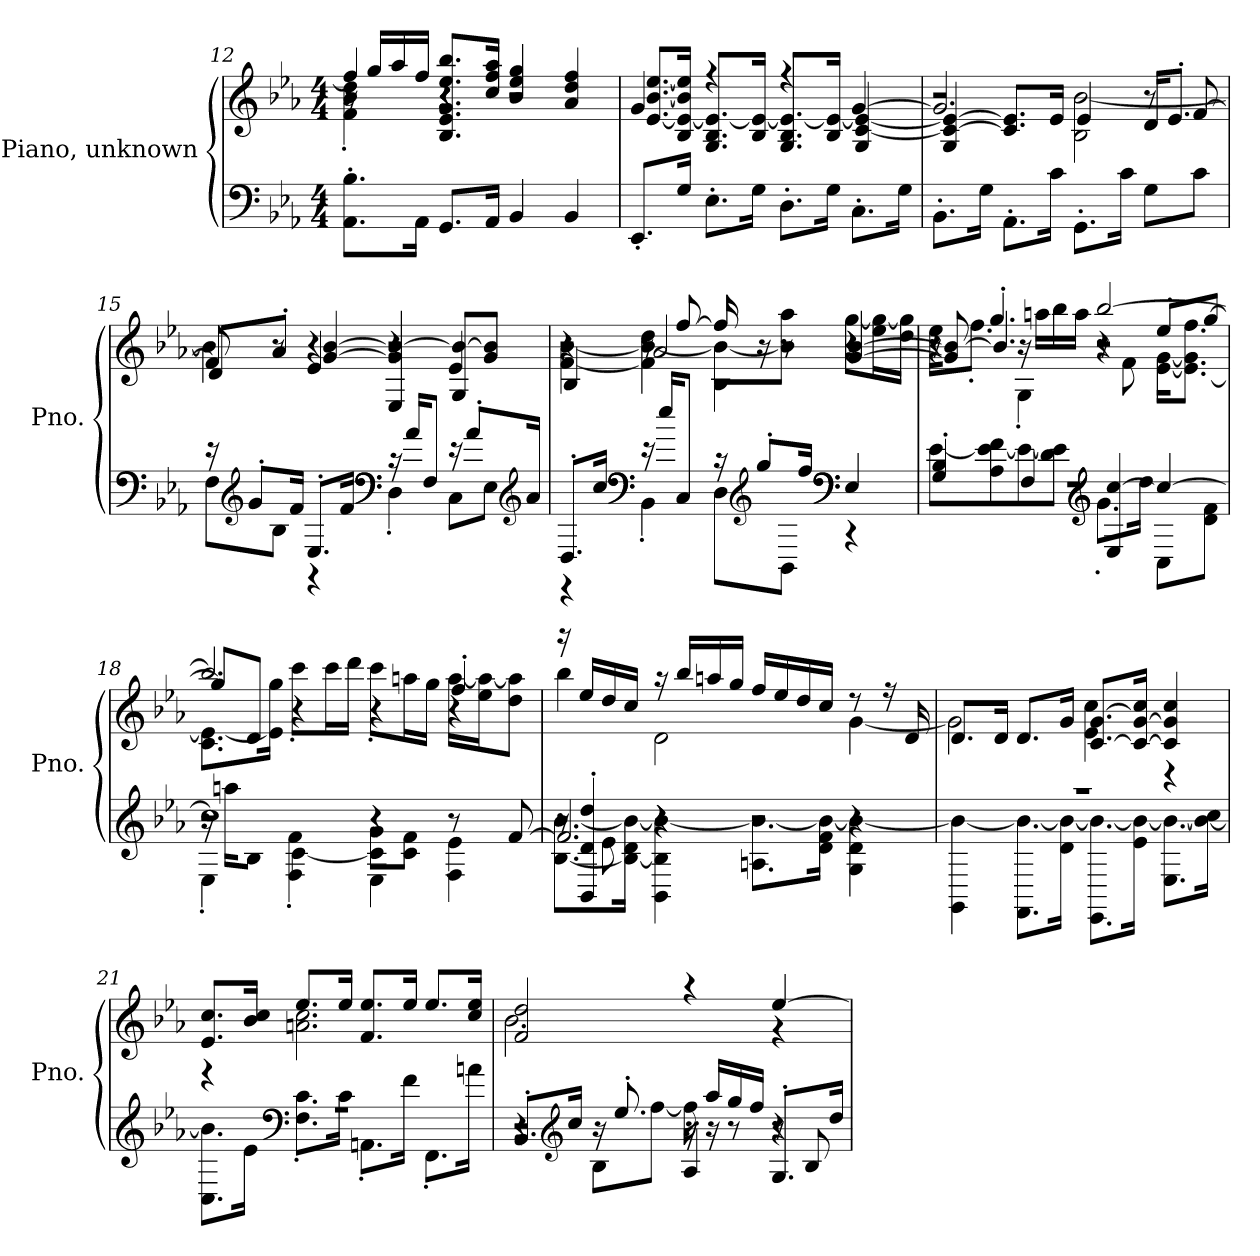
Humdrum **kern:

**kern	**kern
*part1	*part1
*staff2	*staff1
*I"Piano, unknown	*
*I'Pno.	*
*clefF4	*clefG2
*k[b-e-a-]	*k[b-e-a-]
*M4/4	*M4/4
=12	=12
*	*^
*	*	*^
8.AA-\' 8.B-\'L	16r	4f\' 4b-\' 4dd\'	4ff/]
.	16gg/LL	.	.
.	16aa-/	.	.
16AA-\Jk	16ff/JJ	.	.
8.GG/L	8.B-/ 8.e-/ 8.g/ 8.ee-/ 8.bb-/L	4r	4r
16AA-/Jk	16cc/ 16ff/ 16aa-/Jk	.	.
4BB-/	4b-/ 4ee-/ 4gg/	2r	2r
4BB-/	4a-/ 4dd/ 4ff/	.	.
*	*	*v	*v
!!LO:LB:g=z
=13	=13	=13
8.EE-'/L	4g/	[8.e-/ [8.b-/ [8.ee-/L
16G/Jk	.	16B-/ 16e-/_ 16b-/] 16ee-/]Jk
8.E-'\L	4r	8.G/ 8.B-/ 8.e-/_L
16G\Jk	.	16B-/ 16e-/_Jk
8.D'\L	4r	8.G/ 8.B-/ 8.e-/_L
16G\Jk	.	16B-/ 16e-/_Jk
8.C'\L	[4g/	4G/ [4c/ 4e-/_
16G\Jk	.	.
=14	=14	=14
*	*	*^
8.BB-'\L	2.g/]	2r	4G/ 4c/_ 4e-/_
16G\Jk	.	.	.
8.AA-'\L	.	.	8.c/] 8.e-/]L
16c\Jk	.	.	16e-/Jk
8.GG'\L	.	2B-\ [2b-\	4e-/
16c\Jk	.	.	.
8G\L	8r	.	16d/KL
.	.	.	8.e-'/J
8c\J	[8f/	.	.
=15	=15	=15	=15
*^	*	*	*
16r	8F\L	8f/]	4b-\]	8d/L
*clefG2	*	*	*	*
8g'/L	.	.	.	.
.	8B-\J	8r	.	8a-'/J
16f/Jk	.	.	.	.
8.E-'/L	4r	4e-/	4r	[4g/ [4b-/
16f/Jk	.	.	.	.
*clefF4	*	*	*	*
16r	4D'\	4r	2r	4E-/ 4g/] 4b-/_
16a-/KL	.	.	.	.
8F/J	.	.	.	.
16r	8C\L	4e-/	.	8G/ 8b-/_L
8a-'/L	.	.	.	.
.	8E-\J	.	.	8g/ 8b-/]J
*clefG2	*	*	*	*
16a-/Jk	.	.	.	.
!!LO:LB:g=z
=16	=16	=16	=16	=16
*	*	*	*	*^
8.D'/L	4r	4r	[4f\ [4b-\	4B-/	2r
16cc/Jk	.	.	.	.	.
*clefF4	*	*	*	*	*
16r	4BB-'\	8r	4f\] 4b-\_ 4dd\	2a-/	.
16ee-/KL	.	.	.	.	.
8C/J	.	[8ff/	.	.	.
16r	8D\L	16ff/]	8b-\L_	.	4B-\
*clefG2	*	*	*	*	*
8gg'/L	.	16r	.	.	.
.	8BB-\J	8r	8b-\] 8aa-\J	.	.
16ff/Jk	.	.	.	.	.
*clefF4	*	*	*	*	*
4E-/	4r	4r	[8gg\L	[4g/ [4b-/	4r
.	.	.	16ee-\ 16gg\_L	.	.
.	.	.	16dd\ 16gg\]JJ	.	.
=17	=17	=17	=17	=17	=17
*	*^	*	*	*	*
1r	[8e-\L	4G/' 4B-/'	8r	16ee-\KL	8g/] 8b-/_	4r
.	.	.	.	8.ff'\J	.	.
.	8A-\ 8e-\_ 8f\	.	4.gg'/	.	4.b-/]	.
.	8e-\_	4F/	.	16r	.	4G'\
.	.	.	.	16aan\LL	.	.
.	8d\ 8e-\]J	.	.	16bb-\	.	.
.	.	.	.	16aa\JJ	.	.
*clefG2	*	*	*	*	*	*
.	8.g'\L	4E-/ [4cc/	[2bb-/	8r	4r	2r
.	.	.	.	8f\	.	.
.	16dd\Jk	.	.	.	.	.
.	8C\L	4cc/_	.	[16e-\ [16g\KL	8ee-'/L	.
.	.	.	.	8.e-\_ 8.g\] 8.ff\J	.	.
.	8d\ 8f\J	.	.	.	[8gg/J	.
*	*	*	*	*	*v	*v
!!LO:LB:g=z
=18	=18	=18	=18	=18	=18
*	*	*^	*	*	*
2r	16r	1cc]	4E-'\	2.bb-/]	8.c\ 8.e-\_L	8gg/L]
.	16aan\KL	.	.	.	.	.
.	8B-\J	.	.	.	.	8d/J
.	.	.	.	.	16e-\] 16gg\Jk	.
.	[4c\	.	4F\' 4f\'	.	8ccc'\L	4r
.	.	.	.	.	16ccc\L	.
.	.	.	.	.	16ddd\JJ	.
4r	8c\] 8g\L	.	4E-\	.	8ccc'\L	4r
.	8c\ 8f\J	.	.	.	16aan\L	.
.	.	.	.	.	16gg\JJ	.
8r	4e-'\	.	4F\	4r	[16aa\LL	4ff'/
.	.	.	.	.	16ee-\ 16aa\_J	.
[8f/	.	.	.	.	8dd\ 8aa\]J	.
*	*	*	*	*	*v	*v
=19	=19	=19	=19	=19	=19
2.f/]	[8.B-\ [8.b-\L	4BB-/' 4d/' 4dd/'	8r	16r	4bb-\
.	.	.	.	16ee-/LL	.
.	.	.	8e-\	16dd/	.
.	16B-\_ 16d\ 16b-\_Jk	.	.	16cc/JJ	.
.	4BB-\ 4B-\] 4b-\_	4r	4r	16r	2d\
.	.	.	.	16bb-/LL	.
.	.	.	.	16aan/	.
.	.	.	.	16gg/JJ	.
.	8.An\ 8.b-\_L	2r	2r	16ff/LL	.
.	.	.	.	16ee-/	.
.	.	.	.	16dd/	.
.	16d\ 16f\ 16b-\_Jk	.	.	16cc/JJ	.
4r	4G\ 4d\ 4b-\_	.	.	8r	[4g\
.	.	.	.	16r	.
.	.	.	.	16d/	.
*	*v	*v	*v	*	*
!!LO:LB:g=z	!!
=20	=20	=20	=20
1r	4GG\ 4b-\_	8.d/L	2g\]
.	.	16d/Jk	.
.	8.FF\ 8.b-\_L	8.d/L	.
.	16d\ 16b-\_Jk	16g/Jk	.
.	8.EE-\ 8.b-\_L	[8.c/ [8.g/L	4e-\ 4cc\
.	16e-\ 16b-\_Jk	16c/_ 16g/_ 16cc/Jk	.
.	8.E-\ 8.b-\_L	4c/] 4g/] 4cc/	4r
.	16b-\_ 16cc\Jk	.	.
=21	=21	=21	=21
1r	8.C\ 8.b-\]L	8.e-/ 8.cc/L	4r
.	16e-\Jk	16b-/ 16cc/Jk	.
*clefF4	*	*	*
.	8.F\' 8.c\'L	8.ee-/L	2.an\ 2.cc\
.	16c\Jk	16ee-/Jk	.
.	8.AAn'\L	8.f/ 8.ee-/L	.
.	16f\Jk	16ee-/Jk	.
.	8.FF'\L	8.ee-/L	.
.	16an\Jk	16cc/ 16ee-/Jk	.
!!LO:LB:g=z	!!
=22	=22	=22	=22
*	*^	*	*
8.BB-'/L	4r	2r	2f/ 2dd/	2.b-\
*clefG2	*	*	*	*
16cc/Jk	.	.	.	.
16r	8B-\L	.	.	.
8.ee-'/	.	.	.	.
.	[8ff\J	.	.	.
16r	16ff\]	4A-'/	4r	.
16aa-/LL	16r	.	.	.
16gg/	8r	.	.	.
16ff/JJ	.	.	.	.
8.G'/L	4r	8r	[4ee-/	4r
.	.	8B-/	.	.
16dd/Jk	.	.	.	.
*v	*v	*v	*	*
*	*v	*v
=	=
*-	*-
